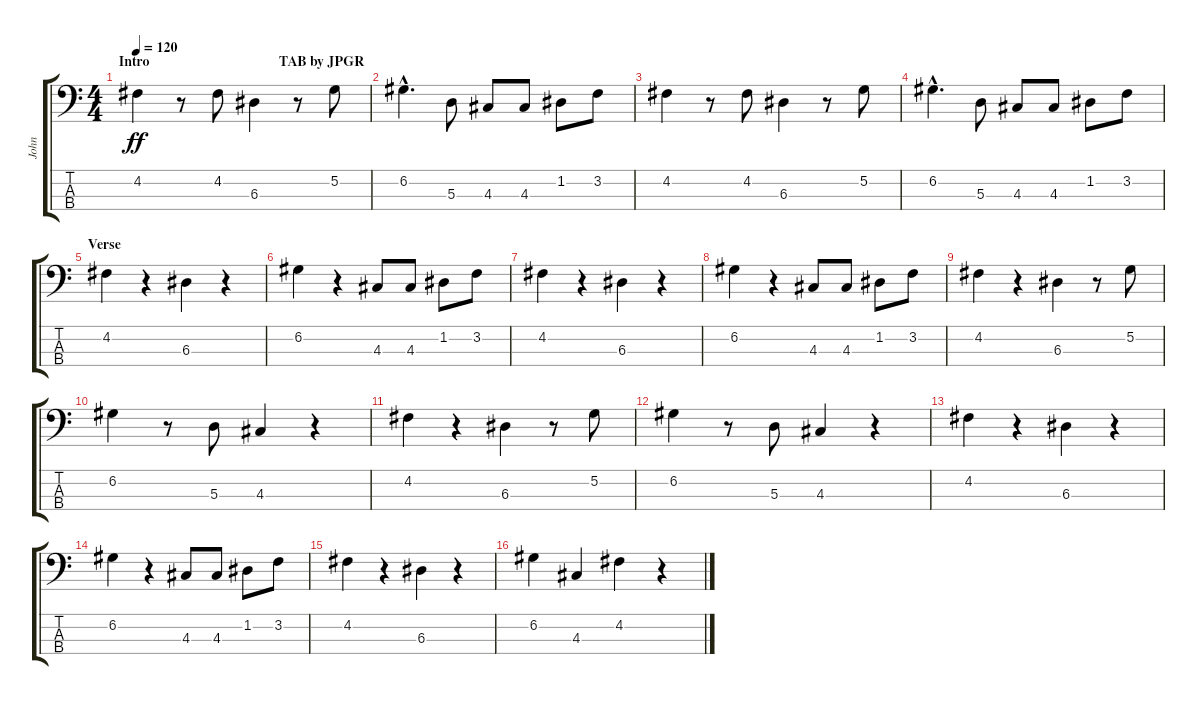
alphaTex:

\track ("John" "John") {instrument electricbassfinger}
\staff {score tabs}
\tuning (G2 D2 A1 E1) {hide}
\ts (4 4)
\section ("" "Intro                                     TAB by JPGR")
\tempo 120
\clef f4
\ks c
4.2.4{dy ff instrument electricbassfinger} r.8 4.2.8 6.3.4 r.8 5.2.8 |
6.2{hac}.4{d} 5.3.8 4.3.8 4.3.8 1.2.8 3.2.8 |
4.2.4 r.8 4.2.8 6.3.4 r.8 5.2.8 |
6.2{hac}.4{d} 5.3.8 4.3.8 4.3.8 1.2.8 3.2.8 |
\section ("" "Verse")
4.2.4 r.4 6.3.4 r.4 |
6.2.4 r.4 4.3.8 4.3.8 1.2.8 3.2.8 |
4.2.4 r.4 6.3.4 r.4 |
6.2.4 r.4 4.3.8 4.3.8 1.2.8 3.2.8 |
4.2.4 r.4 6.3.4 r.8 5.2.8 |
6.2.4 r.8 5.3.8 4.3.4 r.4 |
4.2.4 r.4 6.3.4 r.8 5.2.8 |
6.2.4 r.8 5.3.8 4.3.4 r.4 |
4.2.4 r.4 6.3.4 r.4 |
6.2.4 r.4 4.3.8 4.3.8 1.2.8 3.2.8 |
4.2.4 r.4 6.3.4 r.4 |
6.2.4 4.3.4 4.2.4 r.4
